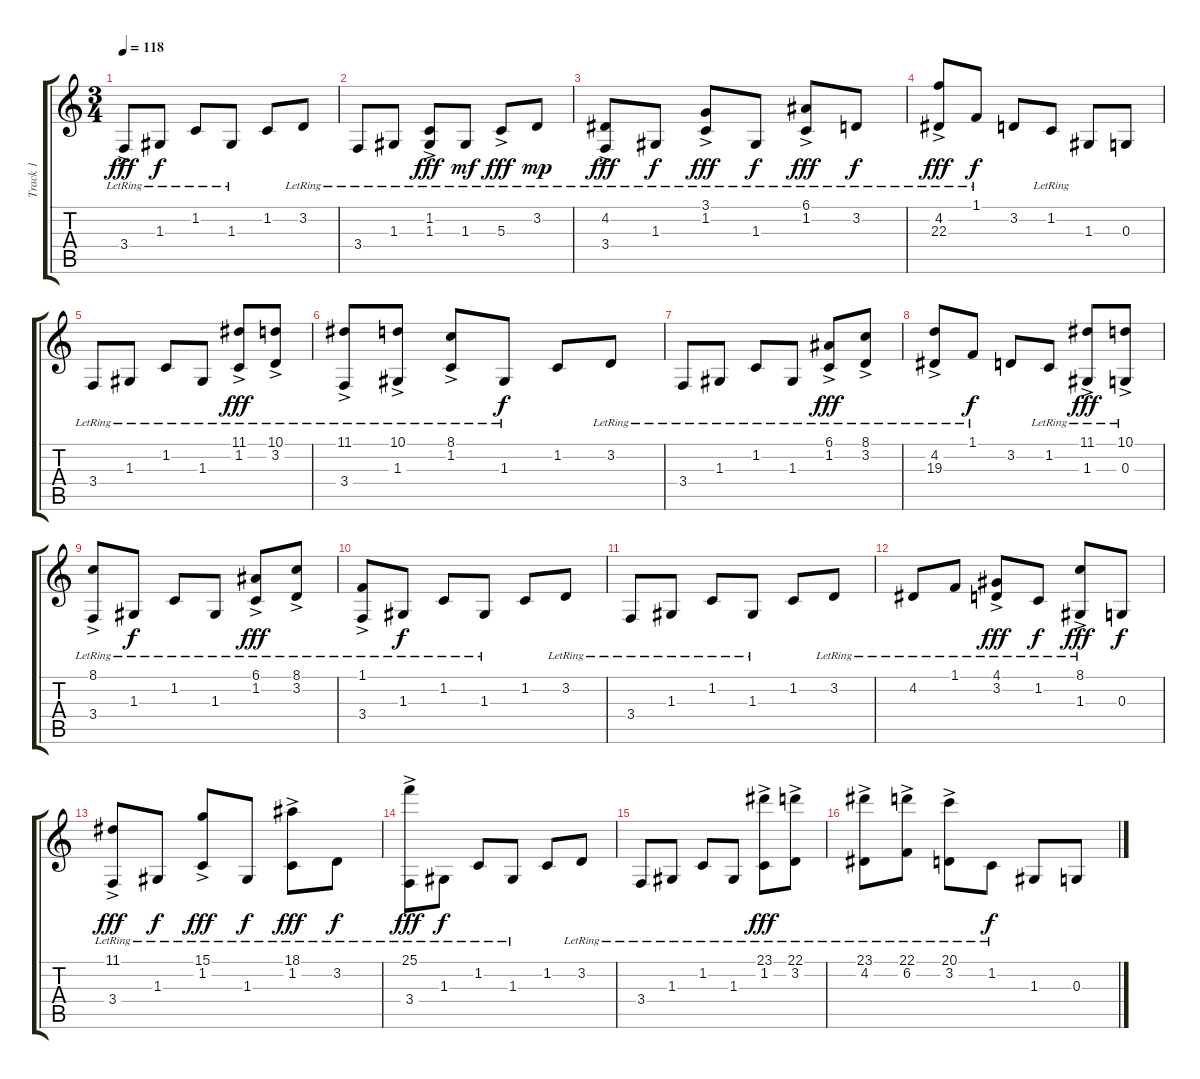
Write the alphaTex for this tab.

\track ("Track 1" "Track 1") {instrument electricpiano1}
\staff {score tabs}
\tuning (E4 B3 G3 D3 A2 E2) {hide}
\ts (3 4)
\tempo 118
\clef g2
\ks c
3.4{ac lr}.8{dy fff} 1.3{lr}.8{dy f} 1.2{lr}.8 1.3{lr}.8 1.2.8 3.2{lr}.8 |
3.4{lr}.8 1.3{lr}.8 (1.2{lr} 1.3{ac lr}).8{dy fff} 1.3{lr}.8{dy mf} 5.3{ac lr}.8{dy fff} 3.2{lr}.8{dy mp} |
(4.2{ac lr} 3.4{lr}).8{dy fff} 1.3{lr}.8{dy f} (3.1{ac lr} 1.2{lr}).8{dy fff} 1.3{lr}.8{dy f} (6.1{ac lr} 1.2).8{dy fff} 3.2{lr}.8{dy f} |
(4.2{lr} 22.3{ac lr}).8{dy fff} 1.1{lr}.8{dy f} 3.2.8 1.2{lr}.8 1.3.8 0.3.8 |
3.4{lr}.8 1.3{lr}.8 1.2{lr}.8 1.3{lr}.8 (11.1{ac lr} 1.2).8{dy fff} (10.1{ac lr} 3.2{lr}).8 |
(11.1{ac lr} 3.4{lr}).8 (10.1{ac lr} 1.3{lr}).8 (8.1{ac lr} 1.2{lr}).8 1.3{lr}.8{dy f} 1.2.8 3.2{lr}.8 |
3.4{lr}.8 1.3{lr}.8 1.2{lr}.8 1.3{lr}.8 (6.1{ac lr} 1.2).8{dy fff} (8.1{ac} 3.2{lr}).8 |
(4.2{lr} 19.3{ac lr}).8 1.1{lr}.8{dy f} 3.2.8 1.2{lr}.8 (11.1{ac lr} 1.3).8{dy fff} (10.1{ac lr} 0.3).8 |
(8.1{ac lr} 3.4{lr}).8 1.3{lr}.8{dy f} 1.2{lr}.8 1.3{lr}.8 (6.1{ac lr} 1.2).8{dy fff} (8.1{ac lr} 3.2{lr}).8 |
(1.1{ac lr} 3.4{lr}).8 1.3{lr}.8{dy f} 1.2{lr}.8 1.3{lr}.8 1.2.8 3.2{lr}.8 |
3.4{lr}.8 1.3{lr}.8 1.2{lr}.8 1.3{lr}.8 1.2.8 3.2{lr}.8 |
4.2{lr}.8 1.1{lr}.8 (4.1{ac lr} 3.2).8{dy fff} 1.2{lr}.8{dy f} (8.1{ac lr} 1.3).8{dy fff} 0.3.8{dy f} |
(11.1{ac lr} 3.4{lr}).8{dy fff} 1.3{lr}.8{dy f} (15.1{ac lr} 1.2{lr}).8{dy fff} 1.3{lr}.8{dy f} (18.1{ac lr} 1.2).8{dy fff} 3.2{lr}.8{dy f} |
(25.1{ac lr} 3.4{lr}).8{dy fff} 1.3{lr}.8{dy f} 1.2{lr}.8 1.3{lr}.8 1.2.8 3.2{lr}.8 |
3.4{lr}.8 1.3{lr}.8 1.2{lr}.8 1.3{lr}.8 (23.1{ac lr} 1.2).8{dy fff} (22.1{ac lr} 3.2{lr}).8 |
(23.1{ac lr} 4.2{lr}).8 (22.1{ac lr} 6.2).8 (20.1{ac lr} 3.2).8 1.2{lr}.8{dy f} 1.3.8 0.3.8
